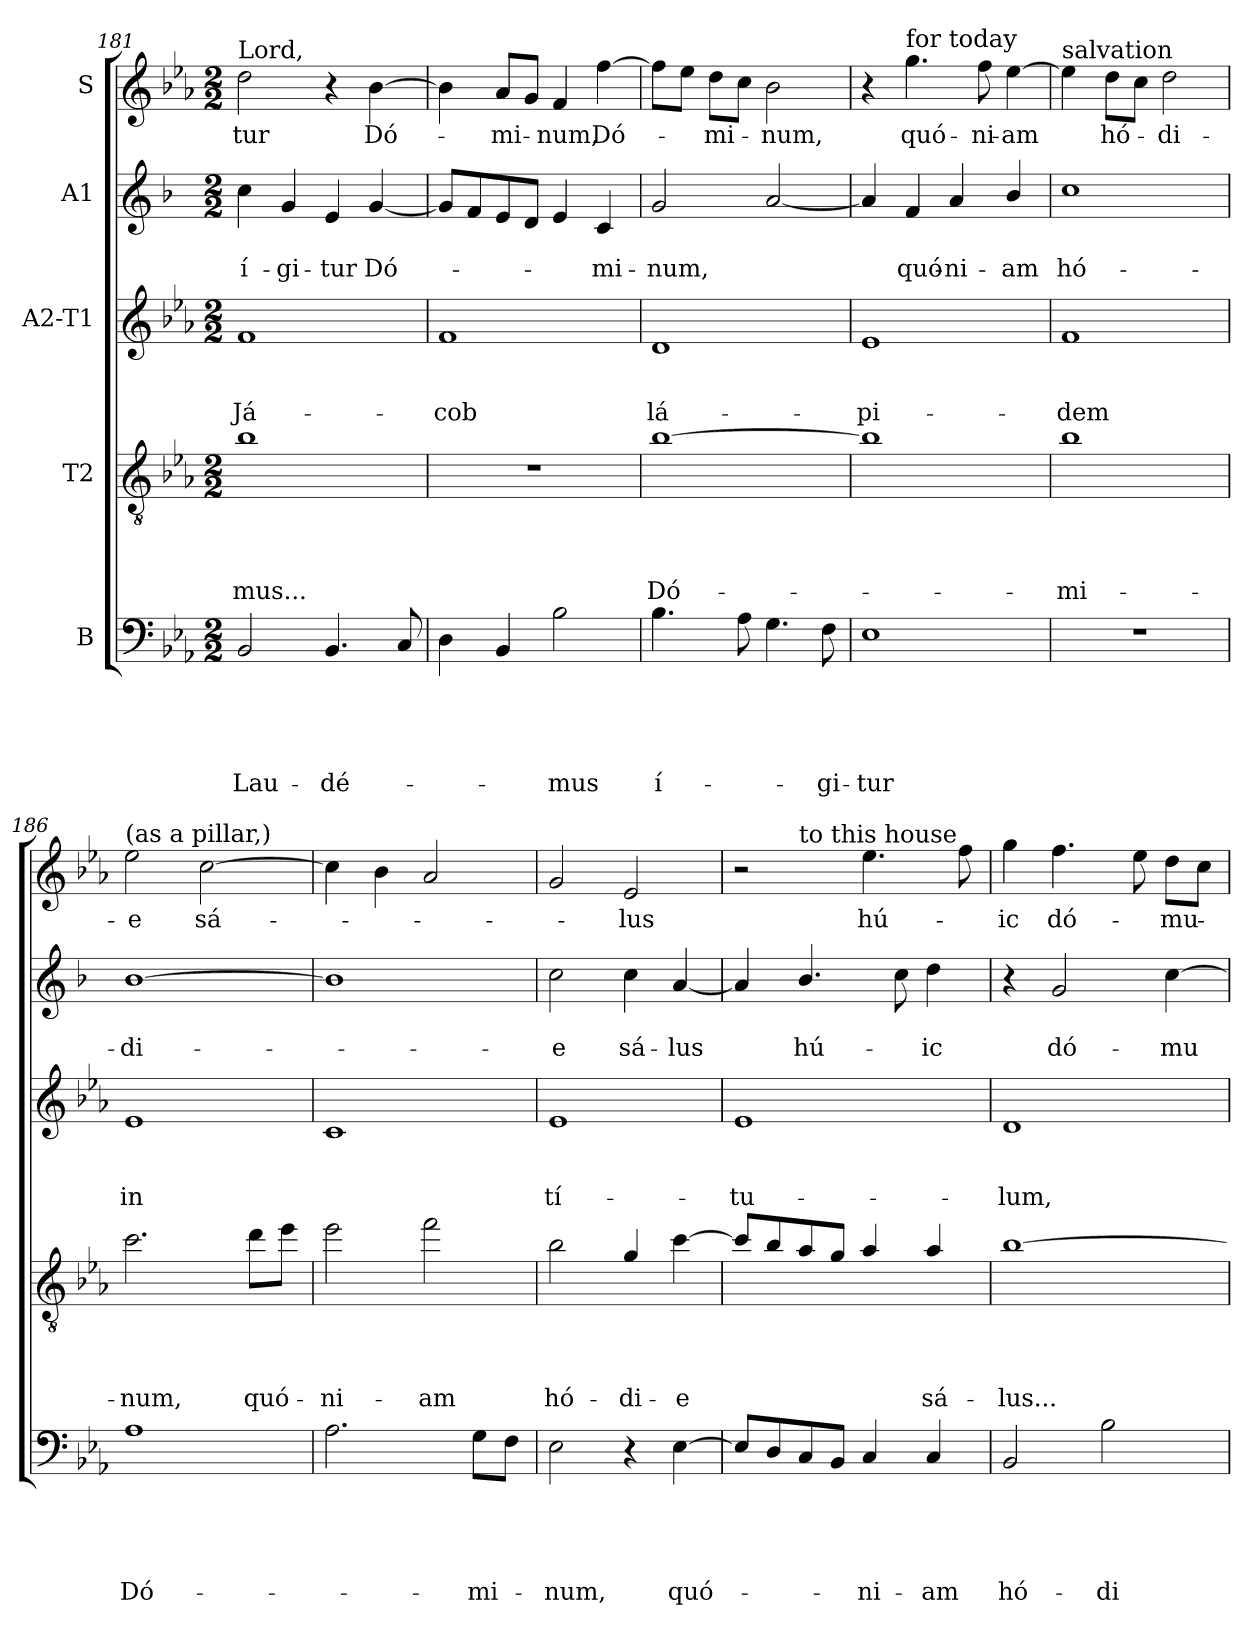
**kern	**text	**text	**text	**text	**text	**kern	**text	**text	**text	**text	**kern	**text	**text	**text	**kern	**text	**text	**kern	**text
*part5	*part5	*part5	*part5	*part5	*part5	*part4	*part4	*part4	*part4	*part4	*part3	*part3	*part3	*part3	*part2	*part2	*part2	*part1	*part1
*staff5	*staff5	*staff5	*staff5	*staff5	*staff5	*staff4	*staff4	*staff4	*staff4	*staff4	*staff3	*staff3	*staff3	*staff3	*staff2	*staff2	*staff2	*staff1	*staff1
*I"B	*	*	*	*	*	*I"T2	*	*	*	*	*I"A2-T1	*	*	*	*I"A1	*	*	*I"S	*
!!LO:PB:g=z
*clefF4	*	*	*	*	*	*clefGv2	*	*	*	*	*clefG2	*	*	*	*clefG2	*	*	*clefG2	*
*	*	*	*	*	*	*ITrd8c14	*	*	*	*	*	*	*	*	*ITrd1c2	*	*	*	*
*k[b-e-a-]	*	*	*	*	*	*k[b-e-a-]	*	*	*	*	*k[b-e-a-]	*	*	*	*k[b-e-a-]	*	*	*k[b-e-a-]	*
*E-:	*	*	*	*	*	*E-:	*	*	*	*	*E-:	*	*	*	*E-:	*	*	*E-:	*
*M2/2	*	*	*	*	*	*M2/2	*	*	*	*	*M2/2	*	*	*	*M2/2	*	*	*M2/2	*
=181	=181	=181	=181	=181	=181	=181	=181	=181	=181	=181	=181	=181	=181	=181	=181	=181	=181	=181	=181
!	!	!	!	!	!	!	!	!	!	!	!	!	!	!	!	!	!	!LO:TX:a:t=Lord,	!
!	!	!	!	!	!LO:LY:b	!	!	!	!	!LO:LY:b	!	!	!	!LO:LY:b	!	!	!LO:LY:b	!	!LO:LY:b
2BB-/	.	.	.	.	Lau-	1B-	.	.	.	-mus...	1f	.	.	Já-	4b-\	.	í-	2dd\	-tur
!	!	!	!	!	!	!	!	!	!	!	!	!	!	!	!	!	!LO:LY:b	!	!
.	.	.	.	.	.	.	.	.	.	.	.	.	.	.	4f/	.	-gi-	.	.
!	!	!	!	!	!LO:LY:b	!	!	!	!	!	!	!	!	!	!	!	!LO:LY:b	!	!
4.BB-/	.	.	.	.	-dé-	.	.	.	.	.	.	.	.	.	4d/	.	-tur	4r	.
!	!	!	!	!	!	!	!	!	!	!	!	!	!	!	!	!	!LO:LY:b	!	!LO:LY:b
.	.	.	.	.	.	.	.	.	.	.	.	.	.	.	[4f/	.	Dó-	[4b-\	Dó-
8C/	.	.	.	.	.	.	.	.	.	.	.	.	.	.	.	.	.	.	.
=182	=182	=182	=182	=182	=182	=182	=182	=182	=182	=182	=182	=182	=182	=182	=182	=182	=182	=182	=182
!	!	!	!	!	!	!	!	!	!	!	!	!	!	!LO:LY:b	!	!	!	!	!
4D\	.	.	.	.	.	1r	.	.	.	.	1f	.	.	-cob	8f/L]	.	.	4b-\]	.
.	.	.	.	.	.	.	.	.	.	.	.	.	.	.	8e-/	.	.	.	.
!	!	!	!	!	!	!	!	!	!	!	!	!	!	!	!	!	!	!	!LO:LY:b
4BB-/	.	.	.	.	.	.	.	.	.	.	.	.	.	.	8d/	.	.	8a-/L	-mi-
.	.	.	.	.	.	.	.	.	.	.	.	.	.	.	8c/J	.	.	8g/J	.
!	!	!	!	!	!LO:LY:b	!	!	!	!	!	!	!	!	!	!	!	!	!	!LO:LY:b
2B-\	.	.	.	.	-mus	.	.	.	.	.	.	.	.	.	4d/	.	.	4f/	-num,
!	!	!	!	!	!	!	!	!	!	!	!	!	!	!	!	!	!LO:LY:b	!	!LO:LY:b
.	.	.	.	.	.	.	.	.	.	.	.	.	.	.	4B-/	.	-mi-	[4ff\	Dó-
=183	=183	=183	=183	=183	=183	=183	=183	=183	=183	=183	=183	=183	=183	=183	=183	=183	=183	=183	=183
!	!	!	!	!	!LO:LY:b	!	!	!	!	!LO:LY:b	!	!	!	!LO:LY:b	!	!	!LO:LY:b	!	!
4.B-\	.	.	.	.	í-	[1B-	.	.	.	Dó-	1d	.	.	lá-	2f/	.	-num,	8ff\L]	.
.	.	.	.	.	.	.	.	.	.	.	.	.	.	.	.	.	.	8ee-\J	.
!	!	!	!	!	!	!	!	!	!	!	!	!	!	!	!	!	!	!	!LO:LY:b
.	.	.	.	.	.	.	.	.	.	.	.	.	.	.	.	.	.	8dd\L	-mi-
8A-\	.	.	.	.	.	.	.	.	.	.	.	.	.	.	.	.	.	8cc\J	.
!	!	!	!	!	!	!	!	!	!	!	!	!	!	!	!	!	!	!	!LO:LY:b
4.G\	.	.	.	.	.	.	.	.	.	.	.	.	.	.	[2g/	.	.	2b-\	-num,
!	!	!	!	!	!LO:LY:b	!	!	!	!	!	!	!	!	!	!	!	!	!	!
8F\	.	.	.	.	-gi-	.	.	.	.	.	.	.	.	.	.	.	.	.	.
=184	=184	=184	=184	=184	=184	=184	=184	=184	=184	=184	=184	=184	=184	=184	=184	=184	=184	=184	=184
!	!	!	!	!	!LO:LY:b	!	!	!	!	!	!	!	!	!LO:LY:b	!	!	!	!	!
1E-	.	.	.	.	-tur	1B-]	.	.	.	.	1e-	.	.	-pi-	4g/]	.	.	4r	.
!	!	!	!	!	!	!	!	!	!	!	!	!	!	!	!	!	!	!LO:TX:a:t=for today	!
!	!	!	!	!	!	!	!	!	!	!	!	!	!	!	!	!	!LO:LY:b	!	!LO:LY:b
.	.	.	.	.	.	.	.	.	.	.	.	.	.	.	4e-/	.	quó-	4.gg\	quó-
!	!	!	!	!	!	!	!	!	!	!	!	!	!	!	!	!	!LO:LY:b	!	!
.	.	.	.	.	.	.	.	.	.	.	.	.	.	.	4g/	.	-ni-	.	.
!	!	!	!	!	!	!	!	!	!	!	!	!	!	!	!	!	!	!	!LO:LY:b
.	.	.	.	.	.	.	.	.	.	.	.	.	.	.	.	.	.	8ff\	-ni-
!	!	!	!	!	!	!	!	!	!	!	!	!	!	!	!	!	!LO:LY:b	!	!LO:LY:b
.	.	.	.	.	.	.	.	.	.	.	.	.	.	.	4a-/	.	-am	[4ee-\	-am
=185	=185	=185	=185	=185	=185	=185	=185	=185	=185	=185	=185	=185	=185	=185	=185	=185	=185	=185	=185
!	!	!	!	!	!	!	!	!	!	!	!	!	!	!	!	!	!	!LO:TX:a:t=salvation	!
!	!	!	!	!	!	!	!	!	!	!LO:LY:b	!	!	!	!LO:LY:b	!	!	!LO:LY:b	!	!
1r	.	.	.	.	.	1B-	.	.	.	-mi-	1f	.	.	-dem	1b-	.	hó-	4ee-\]	.
!	!	!	!	!	!	!	!	!	!	!	!	!	!	!	!	!	!	!	!LO:LY:b
.	.	.	.	.	.	.	.	.	.	.	.	.	.	.	.	.	.	8dd\L	hó-
.	.	.	.	.	.	.	.	.	.	.	.	.	.	.	.	.	.	8cc\J	.
!	!	!	!	!	!	!	!	!	!	!	!	!	!	!	!	!	!	!	!LO:LY:b
.	.	.	.	.	.	.	.	.	.	.	.	.	.	.	.	.	.	2dd\	-di-
!!LO:LB:g=z
=186	=186	=186	=186	=186	=186	=186	=186	=186	=186	=186	=186	=186	=186	=186	=186	=186	=186	=186	=186
!	!	!	!	!	!	!	!	!	!	!	!	!	!	!	!	!	!	!LO:TX:a:t=(as a pillar,)	!
!	!	!	!	!	!LO:LY:b	!	!	!	!	!LO:LY:b	!	!	!	!LO:LY:b	!	!	!LO:LY:b	!	!LO:LY:b
1A-	.	.	.	.	Dó-	2.c\	.	.	.	-num,	1e-	.	.	in	[1a-	.	-di-	2ee-\	-e
!	!	!	!	!	!	!	!	!	!	!	!	!	!	!	!	!	!	!	!LO:LY:b
.	.	.	.	.	.	.	.	.	.	.	.	.	.	.	.	.	.	[2cc\	sá-
!	!	!	!	!	!	!	!	!	!	!LO:LY:b	!	!	!	!	!	!	!	!	!
.	.	.	.	.	.	8d\L	.	.	.	quó-	.	.	.	.	.	.	.	.	.
.	.	.	.	.	.	8e-\J	.	.	.	.	.	.	.	.	.	.	.	.	.
=187	=187	=187	=187	=187	=187	=187	=187	=187	=187	=187	=187	=187	=187	=187	=187	=187	=187	=187	=187
!	!	!	!	!	!	!	!	!	!	!LO:LY:b	!	!	!	!	!	!	!	!	!
2.A-\	.	.	.	.	.	2e-\	.	.	.	-ni-	1c	.	.	.	1a-]	.	.	4cc\]	.
.	.	.	.	.	.	.	.	.	.	.	.	.	.	.	.	.	.	4b-\	.
!	!	!	!	!	!	!	!	!	!	!LO:LY:b	!	!	!	!	!	!	!	!	!
.	.	.	.	.	.	2f\	.	.	.	-am	.	.	.	.	.	.	.	2a-/	.
!	!	!	!	!	!LO:LY:b	!	!	!	!	!	!	!	!	!	!	!	!	!	!
8G\L	.	.	.	.	-mi-	.	.	.	.	.	.	.	.	.	.	.	.	.	.
8F\J	.	.	.	.	.	.	.	.	.	.	.	.	.	.	.	.	.	.	.
=188	=188	=188	=188	=188	=188	=188	=188	=188	=188	=188	=188	=188	=188	=188	=188	=188	=188	=188	=188
!	!	!	!	!	!LO:LY:b	!	!	!	!	!LO:LY:b	!	!	!	!LO:LY:b	!	!	!LO:LY:b	!	!
2E-\	.	.	.	.	-num,	2B-\	.	.	.	hó-	1e-	.	.	tí-	2b-\	.	-e	2g/	.
!	!	!	!	!	!	!	!	!	!	!LO:LY:b	!	!	!	!	!	!	!LO:LY:b	!	!LO:LY:b
4r	.	.	.	.	.	4G/	.	.	.	-di-	.	.	.	.	4b-\	.	sá-	2e-/	-lus
!	!	!	!	!	!LO:LY:b	!	!	!	!	!LO:LY:b	!	!	!	!	!	!	!LO:LY:b	!	!
[4E-\	.	.	.	.	quó-	[4c\	.	.	.	-e	.	.	.	.	[4g/	.	-lus	.	.
=189	=189	=189	=189	=189	=189	=189	=189	=189	=189	=189	=189	=189	=189	=189	=189	=189	=189	=189	=189
!	!	!	!	!	!	!	!	!	!	!	!	!	!	!LO:LY:b	!	!	!	!	!
*	*	*	*	*	*	*	*	*	*	*	*	*	*	*	*	*	*	*^	*
8E-/L]	.	.	.	.	.	8c/L]	.	.	.	.	1e-	.	.	-tu-	4g/]	.	.	2r	4ryy	.
8D/	.	.	.	.	.	8B-/	.	.	.	.	.	.	.	.	.	.	.	.	.	.
!	!	!	!	!	!	!	!	!	!	!	!	!	!	!	!	!	!	!	!LO:TX:a:t=to this house	!
!	!	!	!	!	!	!	!	!	!	!	!	!	!	!	!	!	!LO:LY:b	!	!	!
8C/	.	.	.	.	.	8A-/	.	.	.	.	.	.	.	.	4.a-/	.	hú-	.	2.ryy	.
8BB-/J	.	.	.	.	.	8G/J	.	.	.	.	.	.	.	.	.	.	.	.	.	.
!	!	!	!	!	!LO:LY:b	!	!	!	!	!	!	!	!	!	!	!	!	!	!	!LO:LY:b
4C/	.	.	.	.	-ni-	4A-/	.	.	.	.	.	.	.	.	.	.	.	4.ee-\	.	hú-
.	.	.	.	.	.	.	.	.	.	.	.	.	.	.	8b-\	.	.	.	.	.
!	!	!	!	!	!LO:LY:b	!	!	!	!	!LO:LY:b	!	!	!	!	!	!	!LO:LY:b	!	!	!
4C/	.	.	.	.	-am	4A-/	.	.	.	sá-	.	.	.	.	4cc\	.	-ic	.	.	.
.	.	.	.	.	.	.	.	.	.	.	.	.	.	.	.	.	.	8ff\	.	.
=190	=190	=190	=190	=190	=190	=190	=190	=190	=190	=190	=190	=190	=190	=190	=190	=190	=190	=190	=190	=190
!	!	!	!	!	!LO:LY:b	!	!	!	!	!LO:LY:b	!	!	!	!LO:LY:b	!	!	!	!	!	!LO:LY:b
*	*	*	*	*	*	*	*	*	*	*	*	*	*	*	*	*	*	*v	*v	*
2BB-/	.	.	.	.	hó-	[1B-	.	.	.	-lus...	1d	.	.	-lum,	4r	.	.	4gg\	-ic
!	!	!	!	!	!	!	!	!	!	!	!	!	!	!	!	!	!LO:LY:b	!	!LO:LY:b
.	.	.	.	.	.	.	.	.	.	.	.	.	.	.	2f/	.	dó-	4.ff\	dó-
!	!	!	!	!	!LO:LY:b	!	!	!	!	!	!	!	!	!	!	!	!	!	!
2B-\	.	.	.	.	-di-	.	.	.	.	.	.	.	.	.	.	.	.	.	.
.	.	.	.	.	.	.	.	.	.	.	.	.	.	.	.	.	.	8ee-\	.
!	!	!	!	!	!	!	!	!	!	!	!	!	!	!	!	!	!LO:LY:b	!	!LO:LY:b
.	.	.	.	.	.	.	.	.	.	.	.	.	.	.	[4b-\	.	-mu-	8dd\L	-mu-
.	.	.	.	.	.	.	.	.	.	.	.	.	.	.	.	.	.	8cc\J	.
=	=	=	=	=	=	=	=	=	=	=	=	=	=	=	=	=	=	=	=
*-	*-	*-	*-	*-	*-	*-	*-	*-	*-	*-	*-	*-	*-	*-	*-	*-	*-	*-	*-
